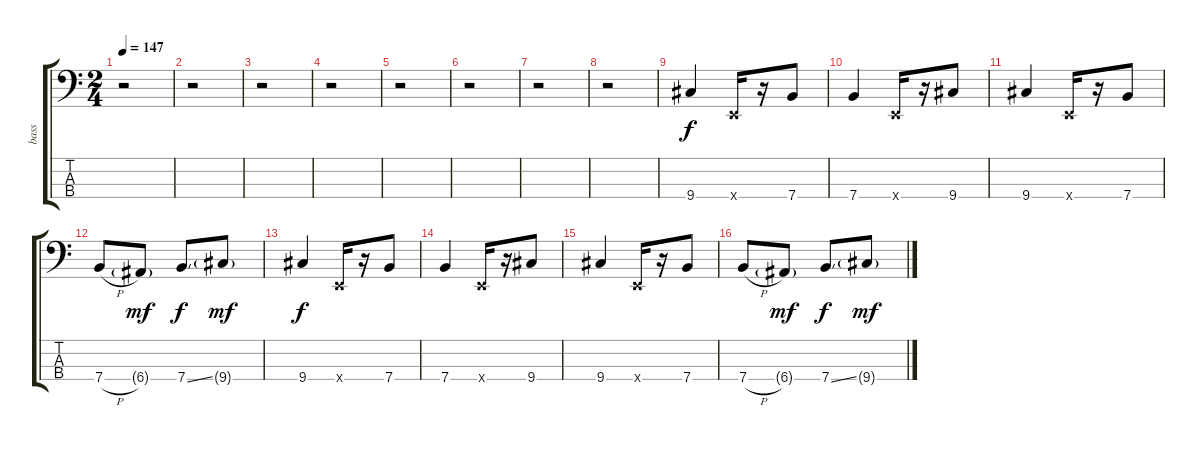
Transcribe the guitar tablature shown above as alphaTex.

\track ("bass" "bass") {instrument electricbasspick}
\staff {score tabs}
\tuning (G2 D2 A1 E1) {hide}
\ts (2 4)
\tempo 147
\clef f4
\ks c
r.2{dy f instrument electricbasspick} |
r.2 |
r.2 |
r.2 |
r.2 |
r.2 |
r.2 |
r.2 |
9.4.4 0.4{x}.16 r.16 7.4.8 |
7.4.4 0.4{x}.16 r.16 9.4.8 |
9.4.4 0.4{x}.16 r.16 7.4.8 |
7.4{h}.8 6.4{g}.8{dy mf} 7.4{ss}.8{dy f} 9.4{g}.8{dy mf} |
9.4.4{dy f} 0.4{x}.16 r.16 7.4.8 |
7.4.4 0.4{x}.16 r.16 9.4.8 |
9.4.4 0.4{x}.16 r.16 7.4.8 |
7.4{h}.8 6.4{g}.8{dy mf} 7.4{ss}.8{dy f} 9.4{g}.8{dy mf}
